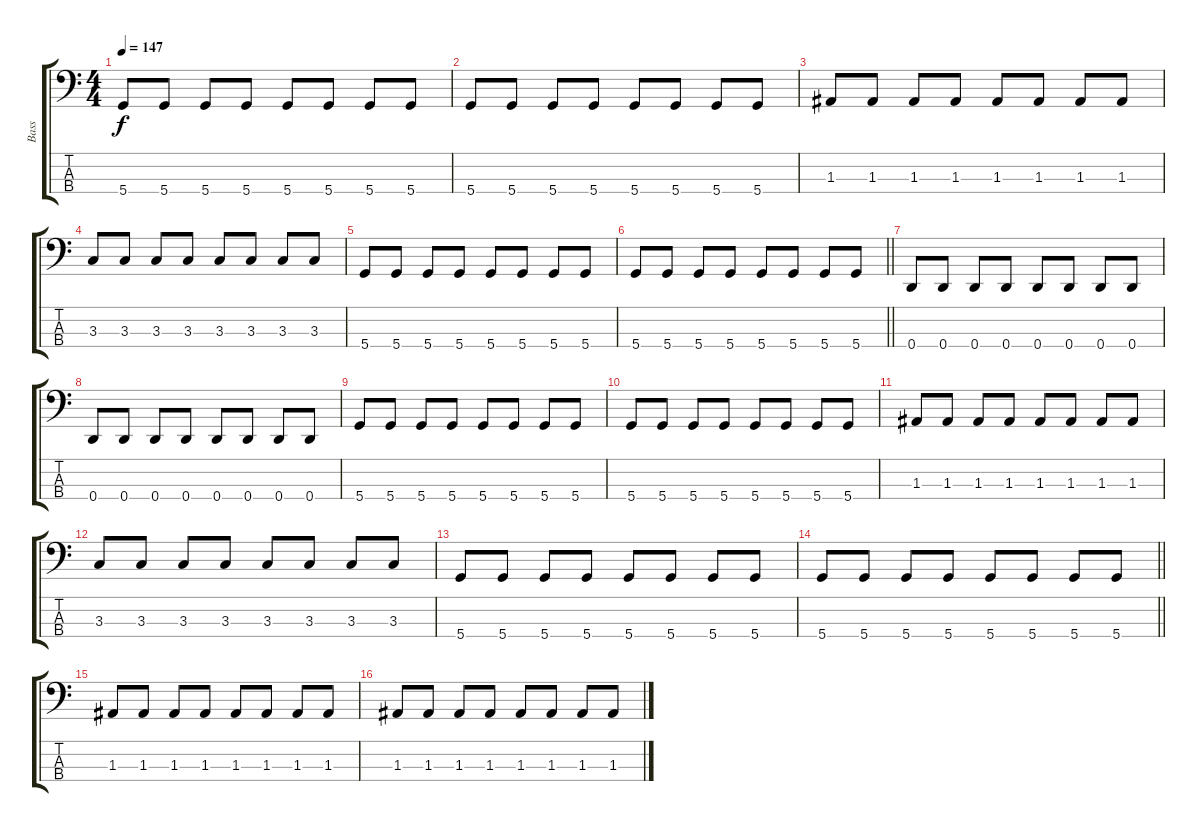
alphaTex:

\track ("Bass" "Bass") {instrument electricbassfinger}
\staff {score tabs}
\tuning (G2 D2 A1 D1) {hide}
\ts (4 4)
\tempo 147
\clef f4
\ks c
5.4.8{dy f} 5.4.8 5.4.8 5.4.8 5.4.8 5.4.8 5.4.8 5.4.8 |
5.4.8 5.4.8 5.4.8 5.4.8 5.4.8 5.4.8 5.4.8 5.4.8 |
1.3.8 1.3.8 1.3.8 1.3.8 1.3.8 1.3.8 1.3.8 1.3.8 |
3.3.8 3.3.8 3.3.8 3.3.8 3.3.8 3.3.8 3.3.8 3.3.8 |
5.4.8 5.4.8 5.4.8 5.4.8 5.4.8 5.4.8 5.4.8 5.4.8 |
\barLineRight lightlight
5.4.8 5.4.8 5.4.8 5.4.8 5.4.8 5.4.8 5.4.8 5.4.8 |
\section ("" "")
0.4.8 0.4.8 0.4.8 0.4.8 0.4.8 0.4.8 0.4.8 0.4.8 |
0.4.8 0.4.8 0.4.8 0.4.8 0.4.8 0.4.8 0.4.8 0.4.8 |
5.4.8 5.4.8 5.4.8 5.4.8 5.4.8 5.4.8 5.4.8 5.4.8 |
5.4.8 5.4.8 5.4.8 5.4.8 5.4.8 5.4.8 5.4.8 5.4.8 |
1.3.8 1.3.8 1.3.8 1.3.8 1.3.8 1.3.8 1.3.8 1.3.8 |
3.3.8 3.3.8 3.3.8 3.3.8 3.3.8 3.3.8 3.3.8 3.3.8 |
5.4.8 5.4.8 5.4.8 5.4.8 5.4.8 5.4.8 5.4.8 5.4.8 |
\barLineRight lightlight
5.4.8 5.4.8 5.4.8 5.4.8 5.4.8 5.4.8 5.4.8 5.4.8 |
\section ("" "")
1.3.8 1.3.8 1.3.8 1.3.8 1.3.8 1.3.8 1.3.8 1.3.8 |
1.3.8 1.3.8 1.3.8 1.3.8 1.3.8 1.3.8 1.3.8 1.3.8
